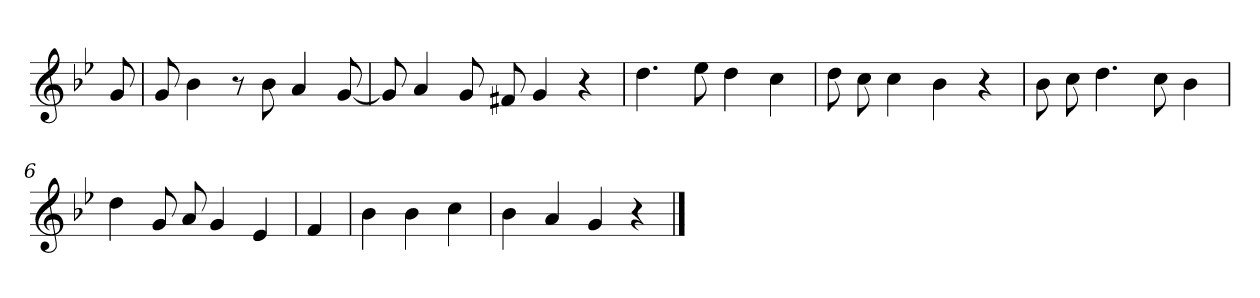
**kern
*part1
*staff1
*clefG2
*k[b-e-]
*g:
=
8g
=1
8g
4b-
8r
8b-
4a
[8g
=2
8g]
4a
8g
8f#X
4g
4r
=3
4.dd
8ee-
4dd
4cc
=4
8dd
8cc
4cc
4b-
4r
=5
8b-
8cc
4.dd
8cc
4b-
=6
4dd
8g
8a
4g
4e-
=7
4f
=8
4b-
4b-
4cc
=9
4b-
4a
4g
4r
==
*-
